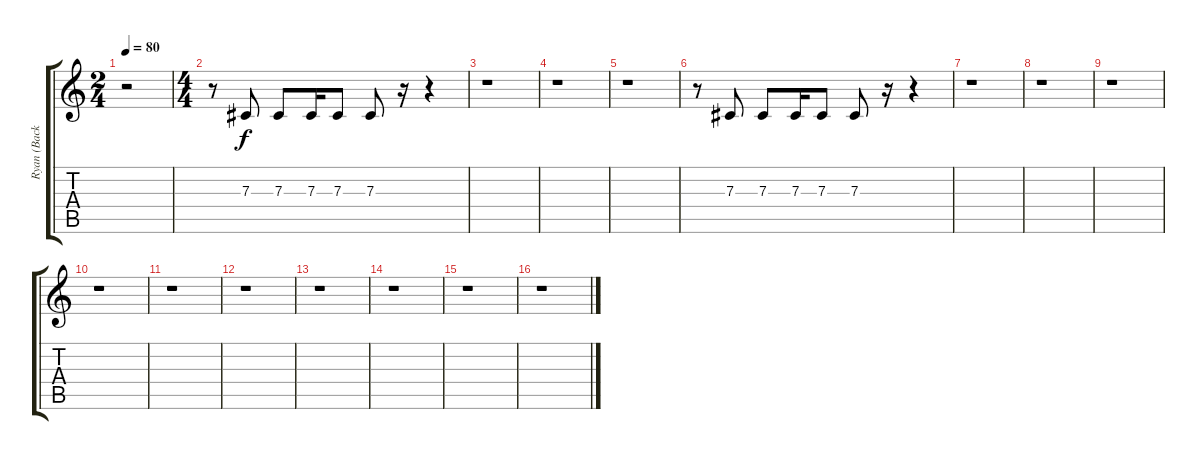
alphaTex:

\track ("Ryan (Backing Vocals)" "Ryan (Back") {instrument lead1square}
\staff {score tabs}
\tuning (Eb4 Bb3 Gb3 Db3 Ab2 Db2) {hide}
\ts (2 4)
\tempo 80
\clef g2
\ks c
r.2{dy f instrument lead1square} |
\ts (4 4)
r.8 7.3.8 7.3.8 7.3.16 7.3.8 7.3.8 r.16 r.4 |
r.1 |
r.1 |
r.1 |
r.8 7.3.8 7.3.8 7.3.16 7.3.8 7.3.8 r.16 r.4 |
r.1 |
r.1 |
r.1 |
r.1 |
r.1 |
r.1 |
r.1 |
r.1 |
r.1 |
r.1
